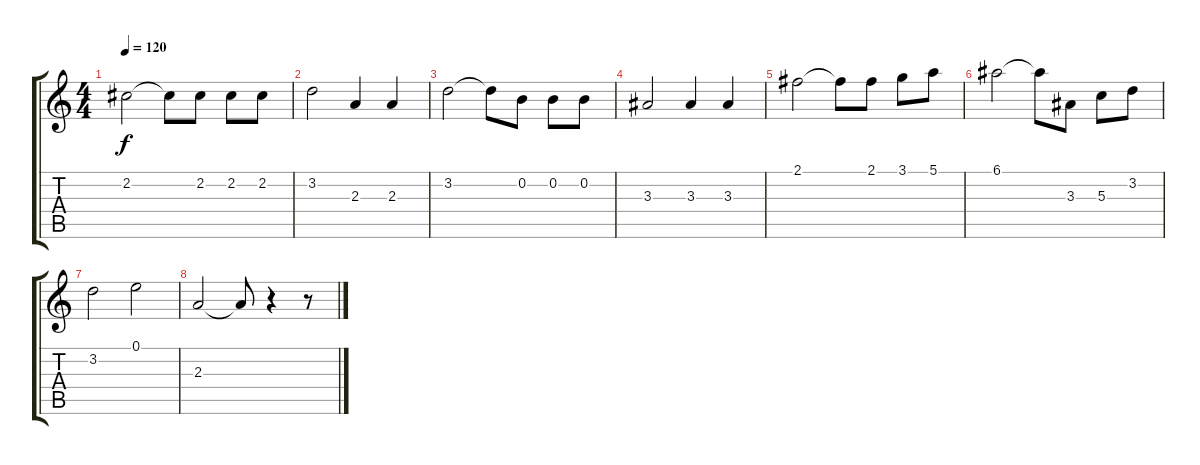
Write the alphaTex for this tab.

\track "" {instrument electricguitarjazz}
\staff {score tabs}
\tuning (E4 B3 G3 D3 A2 E2) {hide}
\ts (4 4)
\tempo 120
\clef g2
\ks c
2.2.2{dy f} 2.2{t}.8 2.2.8 2.2.8 2.2.8 |
3.2.2 2.3.4 2.3.4 |
3.2.2 3.2{t}.8 0.2.8 0.2.8 0.2.8 |
3.3.2 3.3.4 3.3.4 |
2.1.2 2.1{t}.8 2.1.8 3.1.8 5.1.8 |
6.1.2 6.1{t}.8 3.3.8 5.3.8 3.2.8 |
3.2.2 0.1.2 |
2.3.2 2.3{t}.8 r.4 r.8
